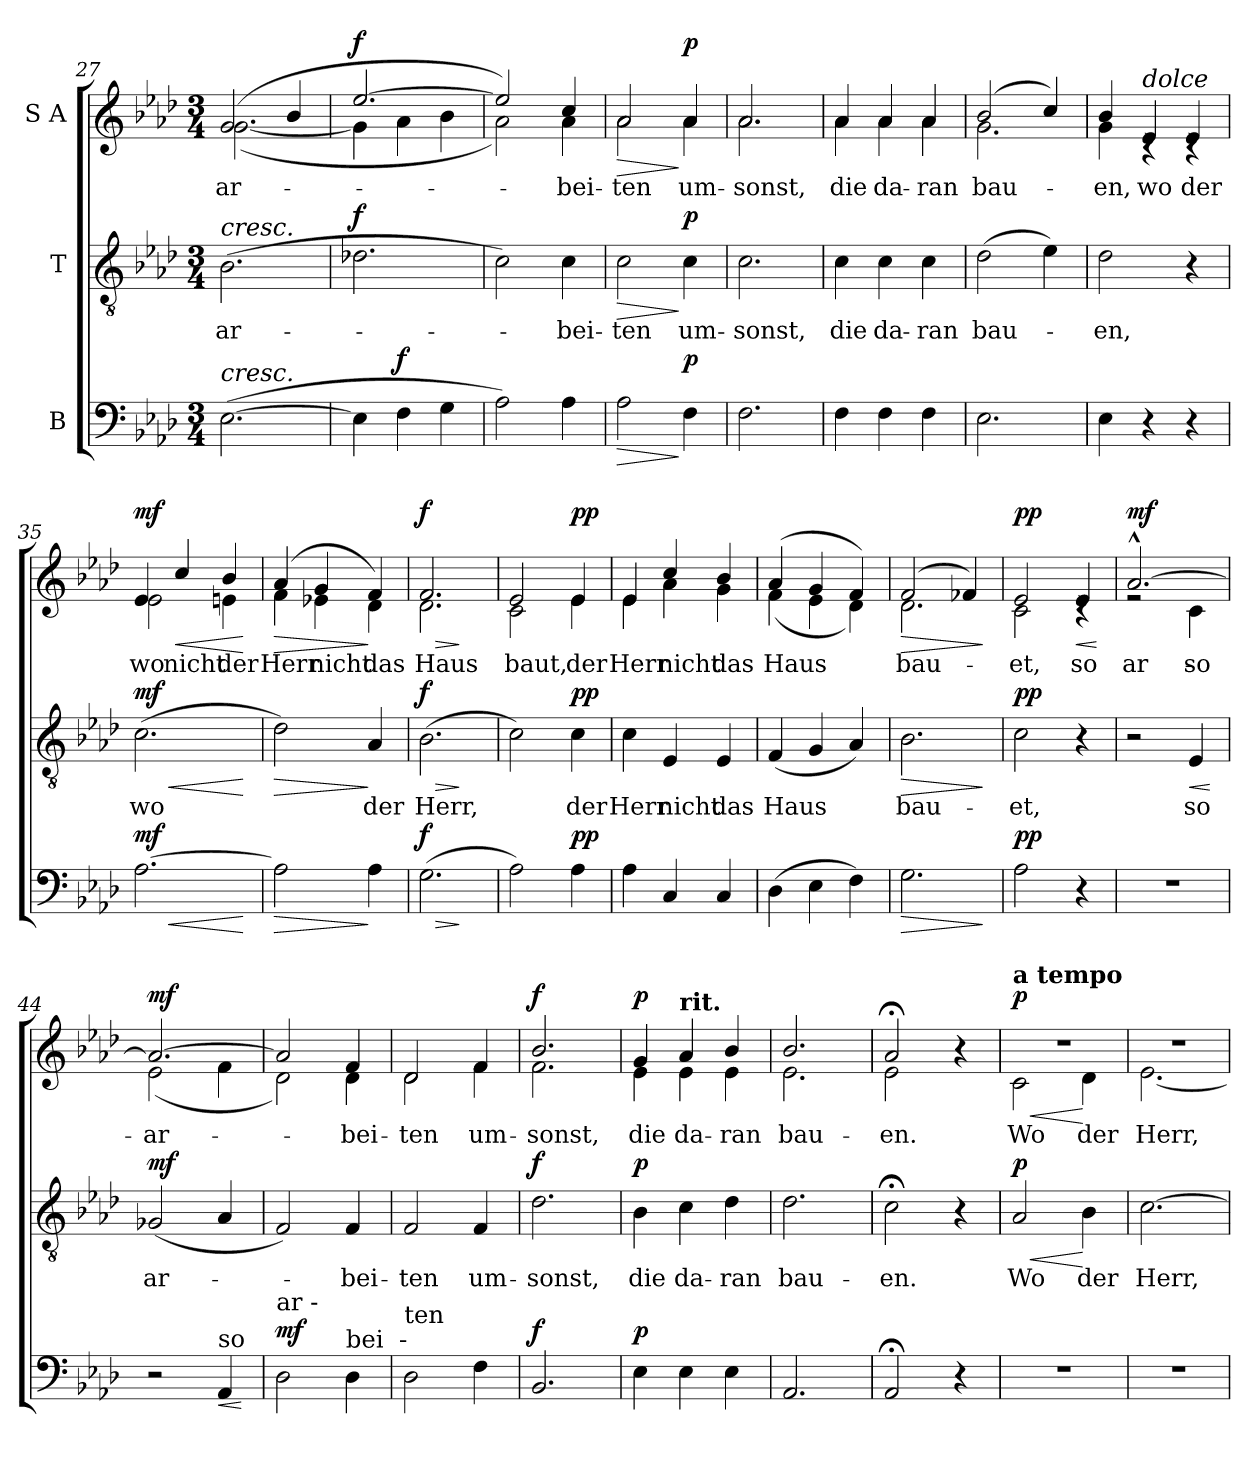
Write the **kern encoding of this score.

**kern	**dynam	**kern	**text	**dynam	**kern	**text	**dynam
*part3	*part3	*part2	*part2	*part2	*part1	*part1	*part1
*staff3	*staff3	*staff2	*staff2	*staff2	*staff1	*staff1	*staff1
*I"B	*	*I"T	*	*	*I"S A	*	*
*clefF4	*	*clefGv2	*	*	*clefG2	*	*
*k[b-e-a-d-]	*	*k[b-e-a-d-]	*	*	*k[b-e-a-d-]	*	*
*M3/4	*	*M3/4	*	*	*M3/4	*	*
=27	=27	=27	=27	=27	=27	=27	=27
!	!	!	!	!	!LO:TX:a:i:t=cresc.	!	!
!	!	!LO:TX:a:i:t=cresc.	!	!	!	!	!
!LO:TX:a:i:t=cresc.	!	!	!	!	!	!	!
!	!	!	!LO:LY:b	!	!	!LO:LY:b	!
*	*	*	*	*	*^	*	*
([2.E-\	.	(2.B-\	ar-	.	(2g/	([2.g\	ar-	.
.	.	.	.	.	4b-/	.	.	.
=28	=28	=28	=28	=28	=28	=28	=28	=28
!	!	!	!	!LO:DY:a	!	!	!	!LO:DY:a
4E-\]	.	2.d-X\	.	f	[2.ee-/	4g\]	.	f
!	!LO:DY:a	!	!	!	!	!	!	!
4F\	f	.	.	.	.	4a-\	.	.
4G\	.	.	.	.	.	4b-\	.	.
=29	=29	=29	=29	=29	=29	=29	=29	=29
2A-\)	.	2c\)	.	.	2ee-/])	2a-\)	.	.
!	!	!	!LO:LY:b	!	!	!	!LO:LY:b	!
4A-\	.	4c\	-bei-	.	4cc/	4a-\	-bei-	.
=30	=30	=30	=30	=30	=30	=30	=30	=30
!	!LO:HP:b	!	!LO:LY:b	!LO:HP:b	!	!	!LO:LY:b	!LO:HP:b
2A-\	>	2c\	-ten	>	2a-/	2a-\	-ten	>
!	!LO:DY:n=1:a	!	!LO:LY:b	!LO:DY:n=1:a	!	!	!LO:LY:b	!LO:DY:n=1:a
4F\	] p	4c\	um-	] p	4a-/	4a-\	um-	] p
!!LO:LB:g=z	!!
=31	=31	=31	=31	=31	=31	=31	=31	=31
!	!	!	!LO:LY:b	!	!	!	!LO:LY:b	!
2.F\	.	2.c\	-sonst,	.	2.a-/	2.a-\	-sonst,	.
=32	=32	=32	=32	=32	=32	=32	=32	=32
!	!	!	!LO:LY:b	!	!	!	!LO:LY:b	!
4F\	.	4c\	die	.	4a-/	4a-\	die	.
!	!	!	!LO:LY:b	!	!	!	!LO:LY:b	!
4F\	.	4c\	da-	.	4a-/	4a-\	da-	.
!	!	!	!LO:LY:b	!	!	!	!LO:LY:b	!
4F\	.	4c\	-ran	.	4a-/	4a-\	-ran	.
=33	=33	=33	=33	=33	=33	=33	=33	=33
!	!	!	!LO:LY:b	!	!	!	!LO:LY:b	!
2.E-\	.	(2d-\	bau-	.	(2b-/	2.g\	bau-	.
.	.	4e-\)	.	.	4cc/)	.	.	.
=34	=34	=34	=34	=34	=34	=34	=34	=34
!	!	!	!LO:LY:b	!	!	!	!LO:LY:b	!
4E-\	.	2d-\	-en,	.	4b-/	4g\	-en,	.
!	!	!	!	!	!LO:TX:a:i:t=dolce	!	!	!
!	!	!	!	!	!	!	!LO:LY:b	!
4r	.	.	.	.	4e-/	4rc	wo	.
!	!	!	!	!	!	!	!LO:LY:b	!
4r	.	4r	.	.	4e-/	4rc	der	.
=35	=35	=35	=35	=35	=35	=35	=35	=35
!	!LO:HP:b	!	!LO:LY:b	!LO:HP:b	!	!	!LO:LY:b	!
!	!LO:DY:n=1:a	!	!	!LO:DY:n=1:a	!	!	!LO:LY:b	!LO:DY:a
[2.A-\	< mf	(2.c\	wo	< mf	4e-/	2e-\	wo	mf
!	!	!	!	!	!	!	!LO:LY:b	!LO:HP:b
.	.	.	.	.	4cc/	.	nicht	<
!	!	!	!	!	!	!	!LO:LY:b	!
!	!	!	!	!	!	!	!LO:LY:b	!
.	.	.	.	.	4b-/	4en\	der	.
*	*	*	*	*	*v	*v	*	*
.	[	.	.	[	.	.	[
=36	=36	=36	=36	=36	=36	=36	=36
!	!LO:HP:b	!	!	!LO:HP:b	!	!LO:LY:b	!LO:HP:b
*	*	*	*	*	*^	*	*
!	!	!	!	!	!	!	!LO:LY:b	!
2A-\]	>	2d-\)	.	>	(4a-/	4f\	Herr	>
!	!	!	!	!	!	!	!LO:LY:b	!
.	.	.	.	.	4g/	4e-X\	nicht	.
!	!	!	!LO:LY:b	!	!	!	!LO:LY:b	!
4A-\	]	4A-/	der	]	4f/)	4d-\	das	]
!!LO:LB:g=z	!!
=37	=37	=37	=37	=37	=37	=37	=37	=37
!	!LO:HP:b	!	!LO:LY:b	!LO:HP:b	!	!	!LO:LY:b	!LO:HP:b
!	!LO:DY:n=1:a	!	!	!LO:DY:n=1:a	!	!	!LO:LY:b	!LO:DY:n=1:a
(2.G\	> f	(2.B-\	Herr,	> f	2.f/	2.d-\	Haus	> f
*	*	*	*	*	*v	*v	*	*
.	]	.	.	]	.	.	]
=38	=38	=38	=38	=38	=38	=38	=38
!	!	!	!	!	!	!LO:LY:b	!
*	*	*	*	*	*^	*	*
!	!	!	!	!	!	!	!LO:LY:b	!
2A-\)	.	2c\)	.	.	2e-/	2c\	baut,	.
!	!LO:DY:a	!	!LO:LY:b	!LO:DY:a	!	!	!LO:LY:b	!LO:DY:a
4A-\	pp	4c\	der	pp	4e-/	4e-\	der	pp
=39	=39	=39	=39	=39	=39	=39	=39	=39
!	!	!	!LO:LY:b	!	!	!	!LO:LY:b	!
4A-\	.	4c\	Herr	.	4e-/	4e-\	Herr	.
!	!	!	!LO:LY:b	!	!	!	!LO:LY:b	!
4C/	.	4E-/	nicht	.	4cc/	4a-\	nicht	.
!	!	!	!LO:LY:b	!	!	!	!LO:LY:b	!
4C/	.	4E-/	das	.	4b-/	4g\	das	.
=40	=40	=40	=40	=40	=40	=40	=40	=40
!	!	!	!LO:LY:b	!	!	!	!LO:LY:b	!
(4D-\	.	(4F/	Haus	.	(4a-/	(4f\	Haus	.
4E-\	.	4G/	.	.	4g/	4e-\	.	.
4F\)	.	4A-/)	.	.	4f/)	4d-\)	.	.
=41	=41	=41	=41	=41	=41	=41	=41	=41
!	!LO:HP:b	!	!LO:LY:b	!LO:HP:b	!	!	!LO:LY:b	!LO:HP:b
2.G\	>	2.B-\	bau-	>	(2f/	2.d-\	bau-	>
.	.	.	.	.	4f-X/)	.	.	.
*	*	*	*	*	*v	*v	*	*
.	]	.	.	]	.	.	]
=42	=42	=42	=42	=42	=42	=42	=42
!	!LO:DY:a	!	!LO:LY:b	!LO:DY:a	!	!LO:LY:b	!LO:DY:a
*	*	*	*	*	*^	*	*
2A-\	pp	2c\	-et,	pp	2e-/	2c\	-et,	pp
!	!	!	!	!	!	!	!LO:LY:b	!LO:HP:b
4r	.	4r	.	.	4e-/	4rc	so	<
*	*	*	*	*	*v	*v	*	*
.	.	.	.	.	.	.	[
!!LO:LB:g=z
=43	=43	=43	=43	=43	=43	=43	=43
!	!	!	!	!	!	!LO:LY:b	!LO:DY:a
*	*	*	*	*	*^	*	*
2.r	.	2r	.	.	[2.a-^^/	2re	ar-	mf
!	!	!	!LO:LY:b	!LO:HP:b	!	!	!LO:LY:b	!
.	.	4E-/	so	<	.	4c\	so	.
*	*	*	*	*	*v	*v	*	*
.	.	.	.	[	.	.	.
=44	=44	=44	=44	=44	=44	=44	=44
!	!	!	!LO:LY:b	!LO:DY:a	!	!LO:LY:b	!LO:DY:b
*	*	*	*	*	*^	*	*
2r	.	(2G-X/	ar-	mf	2.a-/_	(2e-\	ar-	mf
!LO:TX:a:t=so	!	!	!	!	!	!	!	!
!	!LO:HP:b	!	!	!	!	!	!	!
4AA-/	<	4A-/	.	.	.	4f\	.	.
*	*	*	*	*	*v	*v	*	*
.	[	.	.	.	.	.	.
=45	=45	=45	=45	=45	=45	=45	=45
*	*	*	*	*	*^	*	*
!LO:TX:a:t=ar   -	!	!	!	!	!	!	!	!
!	!LO:DY:a	!	!	!	!	!	!	!
2D-\	mf	2F/)	.	.	2a-/]	2d-\)	.	.
!LO:TX:a:t=bei&nbsp;&nbsp;-	!	!	!	!	!	!	!	!
!	!	!	!LO:LY:b	!	!	!	!LO:LY:b	!
!	!	!	!	!	!	!	!LO:LY:b	!
4D-\	.	4F/	-bei-	.	4f/	4d-\	-bei-	.
=46	=46	=46	=46	=46	=46	=46	=46	=46
!LO:TX:a:t=ten	!	!	!	!	!	!	!	!
!	!	!	!LO:LY:b	!	!	!	!LO:LY:b	!
!	!	!	!	!	!	!	!LO:LY:b	!
2D-\	.	2F/	-ten	.	2d-/	2d-\	-ten	.
!	!	!	!LO:LY:b	!	!	!	!LO:LY:b	!
4F\	.	4F/	um-	.	4f/	4f\	um-	.
=47	=47	=47	=47	=47	=47	=47	=47	=47
!	!LO:DY:a	!	!LO:LY:b	!LO:DY:a	!	!	!LO:LY:b	!LO:DY:a
2.BB-/	f	2.d-\	-sonst,	f	2.b-/	2.f\	-sonst,	f
=48	=48	=48	=48	=48	=48	=48	=48	=48
!	!LO:DY:a	!	!LO:LY:b	!LO:DY:a	!	!	!LO:LY:b	!LO:DY:a
4E-\	p	4B-\	die	p	4g/	4e-\	die	p
!	!	!	!	!	!LO:TX:a:B:t=rit.	!	!	!
!	!	!	!LO:LY:b	!	!	!	!LO:LY:b	!
4E-\	.	4c\	da-	.	4a-/	4e-\	da-	.
!	!	!	!LO:LY:b	!	!	!	!LO:LY:b	!
4E-\	.	4d-\	-ran	.	4b-/	4e-\	-ran	.
=49	=49	=49	=49	=49	=49	=49	=49	=49
!	!	!	!LO:LY:b	!	!	!	!LO:LY:b	!
2.AA-/	.	2.d-\	bau-	.	2.b-/	2.e-\	bau-	.
=50	=50	=50	=50	=50	=50	=50	=50	=50
!	!	!	!LO:LY:b	!	!	!	!LO:LY:b	!
2AA-;</	.	2c;<\	-en.	.	2a-;</	2e-\	-en.	.
4r	.	4r	.	.	4r	4ryy	.	.
!!LO:PB:g=z	!!
=51	=51	=51	=51	=51	=51	=51	=51	=51
!	!	!	!	!	!LO:TX:a:B:t=a tempo	!	!	!
!	!	!	!LO:LY:b	!LO:HP:b	!	!	!LO:LY:b	!LO:HP:b
!	!	!	!	!LO:DY:n=1:a	!	!	!	!LO:DY:n=1:b
2.r	.	2A-/	Wo	< p	2.r	2c\	Wo	< p
!	!	!	!LO:LY:b	!	!	!	!LO:LY:b	!
.	.	4B-\	der	[	.	4d-\	der	[
=52	=52	=52	=52	=52	=52	=52	=52	=52
!	!	!	!LO:LY:b	!	!	!	!LO:LY:b	!
2.r	.	[2.c\	Herr,	.	2.r	[2.e-\	Herr,	.
*	*	*	*	*	*v	*v	*	*
=	=	=	=	=	=	=	=
*-	*-	*-	*-	*-	*-	*-	*-
